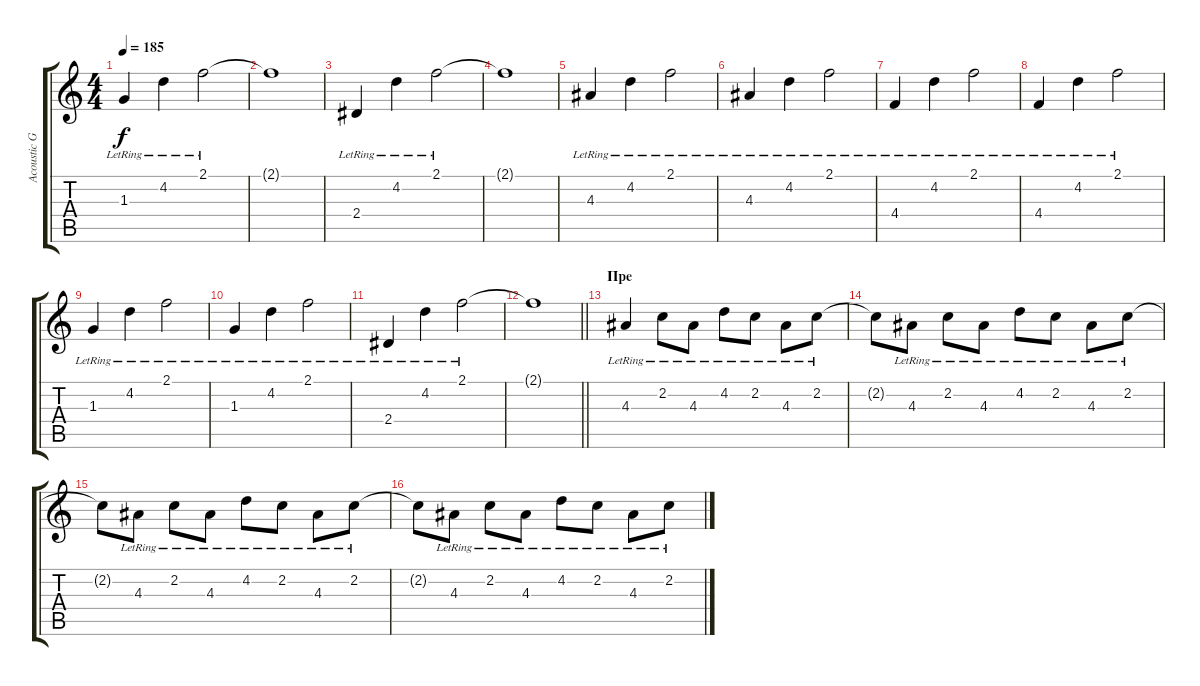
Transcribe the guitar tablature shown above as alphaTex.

\track ("Acoustic Guitar" "Acoustic G") {instrument acousticguitarsteel}
\staff {score tabs}
\tuning (Eb4 Bb3 Gb3 Db3 Ab2 Eb2) {hide}
\ts (4 4)
\tempo 185
\clef g2
\ks c
1.3{lr}.4{dy f} 4.2{lr}.4 2.1{lr}.2 |
2.1{t}.1 |
2.4{lr}.4 4.2{lr}.4 2.1{lr}.2 |
2.1{t}.1 |
4.3{lr}.4 4.2{lr}.4 2.1{lr}.2 |
4.3{lr}.4 4.2{lr}.4 2.1{lr}.2 |
4.4{lr}.4 4.2{lr}.4 2.1{lr}.2 |
4.4{lr}.4 4.2{lr}.4 2.1{lr}.2 |
1.3{lr}.4 4.2{lr}.4 2.1{lr}.2 |
1.3{lr}.4 4.2{lr}.4 2.1{lr}.2 |
2.4{lr}.4 4.2{lr}.4 2.1{lr}.2 |
\barLineRight lightlight
2.1{t}.1 |
\section ("" "Пре")
4.3{lr}.4 2.2{lr}.8 4.3{lr}.8 4.2{lr}.8 2.2{lr}.8 4.3{lr}.8 2.2{lr}.8 |
2.2{t}.8 4.3{lr}.8 2.2{lr}.8 4.3{lr}.8 4.2{lr}.8 2.2{lr}.8 4.3{lr}.8 2.2{lr}.8 |
2.2{t}.8 4.3{lr}.8 2.2{lr}.8 4.3{lr}.8 4.2{lr}.8 2.2{lr}.8 4.3{lr}.8 2.2{lr}.8 |
2.2{t}.8 4.3{lr}.8 2.2{lr}.8 4.3{lr}.8 4.2{lr}.8 2.2{lr}.8 4.3{lr}.8 2.2{lr}.8
